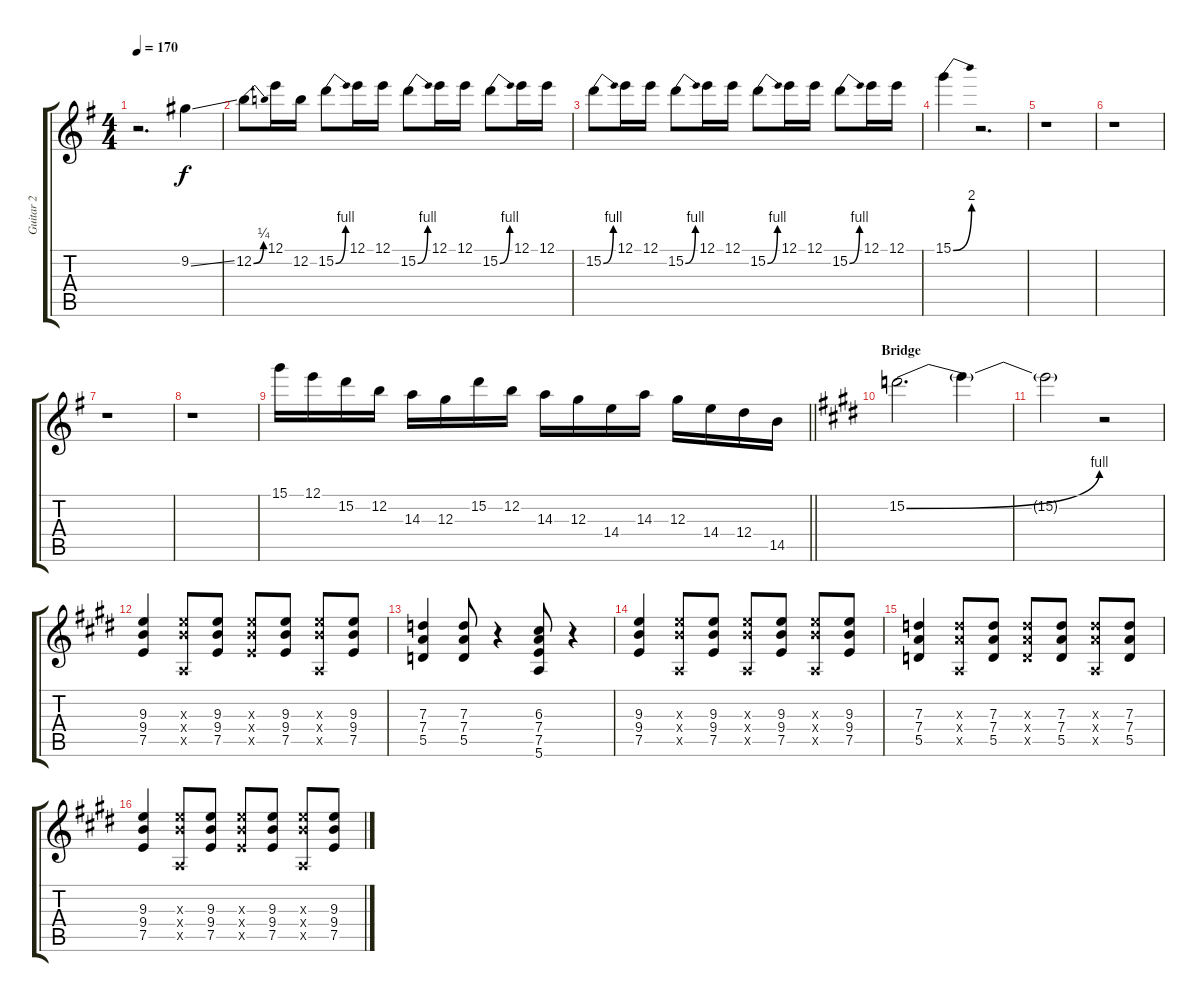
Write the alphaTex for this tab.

\track ("Guitar 2" "Guitar 2") {instrument distortionguitar}
\staff {score tabs}
\tuning (E4 B3 G3 D3 A2 E2) {hide}
\ts (4 4)
\tempo 170
\clef g2
\ks eminor
r.2{d dy f volume 16 balance 8} 9.2{ss}.4 |
12.2{be (bend 0 0 60 1)}.8 12.1.16 12.2.16 15.2{be (bend 0 0 60 4)}.8 12.1.16 12.1.16 15.2{be (bend 0 0 60 4)}.8 12.1.16 12.1.16 15.2{be (bend 0 0 60 4)}.8 12.1.16 12.1.16 |
15.2{be (bend 0 0 60 4)}.8 12.1.16 12.1.16 15.2{be (bend 0 0 60 4)}.8 12.1.16 12.1.16 15.2{be (bend 0 0 60 4)}.8 12.1.16 12.1.16 15.2{be (bend 0 0 60 4)}.8 12.1.16 12.1.16 |
15.1{be (bend 0 0 60 8)}.4 r.2{d} |
r.1 |
r.1 |
r.1 |
r.1 |
\barLineRight lightlight
15.1.16 12.1.16 15.2.16 12.2.16 14.3.16 12.3.16 15.2.16 12.2.16 14.3.16 12.3.16 14.4.16 14.3.16 12.3.16 14.4.16 12.4.16 14.5.16 |
\section ("" "Bridge")
\ks e
15.2{be (bend 0 0 60 4)}.2{d} 15.2{t}.4{volume 0} |
15.2{t}.2 r.2{volume 16 balance 16} |
(9.3 9.4 7.5).4 (9.3{x} 9.4{x} 0.5{x}).8 (9.3 9.4 7.5).8 (9.3{x} 9.4{x} 7.5{x}).8 (9.3 9.4 7.5).8 (9.3{x} 9.4{x} 0.5{x}).8 (9.3 9.4 7.5).8 |
(7.3 7.4 5.5).4 (7.3 7.4 5.5).8 r.4 (6.3 7.4 7.5 5.6).8 r.4 |
(9.3 9.4 7.5).4 (9.3{x} 9.4{x} 0.5{x}).8 (9.3 9.4 7.5).8 (9.3{x} 9.4{x} 0.5{x}).8 (9.3 9.4 7.5).8 (9.3{x} 9.4{x} 0.5{x}).8 (9.3 9.4 7.5).8 |
(7.3 7.4 5.5).4 (7.3{x} 7.4{x} 0.5{x}).8 (7.3 7.4 5.5).8 (7.3{x} 7.4{x} 5.5{x}).8 (7.3 7.4 5.5).8 (7.3{x} 7.4{x} 0.5{x}).8 (7.3 7.4 5.5).8 |
(9.3 9.4 7.5).4 (9.3{x} 9.4{x} 0.5{x}).8 (9.3 9.4 7.5).8 (9.3{x} 9.4{x} 7.5{x}).8 (9.3 9.4 7.5).8 (9.3{x} 9.4{x} 0.5{x}).8 (9.3 9.4 7.5).8
